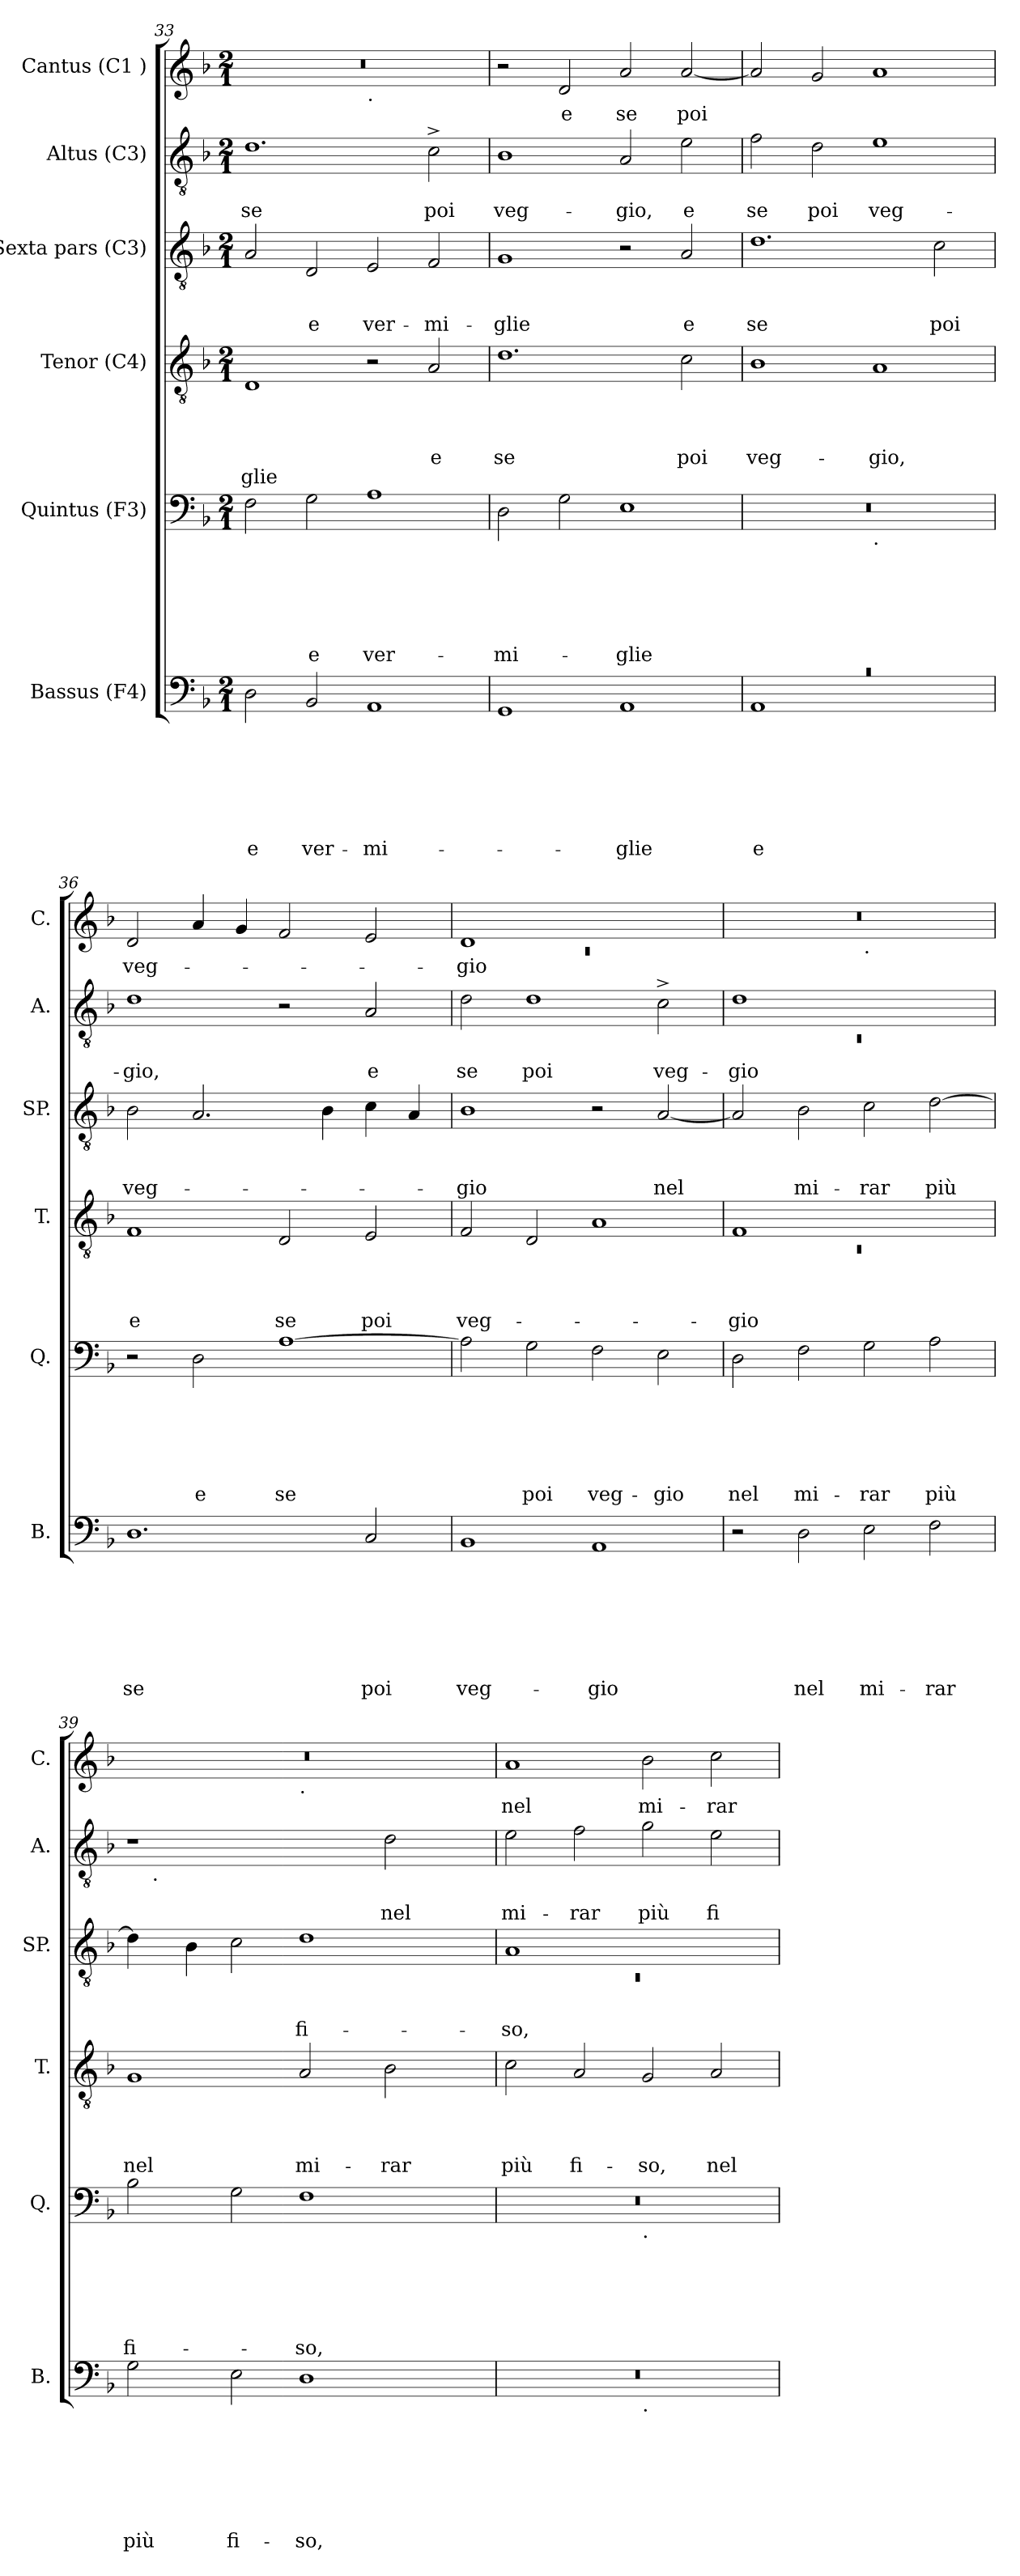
**kern	**text	**text	**text	**text	**text	**text	**text	**kern	**text	**text	**text	**text	**text	**text	**kern	**text	**text	**text	**text	**text	**kern	**text	**text	**text	**kern	**text	**text	**kern	**text
*part6	*part6	*part6	*part6	*part6	*part6	*part6	*part6	*part5	*part5	*part5	*part5	*part5	*part5	*part5	*part4	*part4	*part4	*part4	*part4	*part4	*part3	*part3	*part3	*part3	*part2	*part2	*part2	*part1	*part1
*staff6	*staff6	*staff6	*staff6	*staff6	*staff6	*staff6	*staff6	*staff5	*staff5	*staff5	*staff5	*staff5	*staff5	*staff5	*staff4	*staff4	*staff4	*staff4	*staff4	*staff4	*staff3	*staff3	*staff3	*staff3	*staff2	*staff2	*staff2	*staff1	*staff1
*I"Bassus (F4)	*	*	*	*	*	*	*	*I"Quintus (F3)	*	*	*	*	*	*	*I"Tenor (C4)	*	*	*	*	*	*I"Sexta pars (C3)	*	*	*	*I"Altus (C3)	*	*	*I"Cantus (C1 )	*
*I'B.	*	*	*	*	*	*	*	*I'Q.	*	*	*	*	*	*	*I'T.	*	*	*	*	*	*I'SP.	*	*	*	*I'A.	*	*	*I'C.	*
*clefF4	*	*	*	*	*	*	*	*clefF4	*	*	*	*	*	*	*clefGv2	*	*	*	*	*	*clefGv2	*	*	*	*clefGv2	*	*	*clefG2	*
*k[b-]	*	*	*	*	*	*	*	*k[b-]	*	*	*	*	*	*	*k[b-]	*	*	*	*	*	*k[b-]	*	*	*	*k[b-]	*	*	*k[b-]	*
*F:	*	*	*	*	*	*	*	*F:	*	*	*	*	*	*	*F:	*	*	*	*	*	*F:	*	*	*	*F:	*	*	*F:	*
*M2/1	*	*	*	*	*	*	*	*M2/1	*	*	*	*	*	*	*M2/1	*	*	*	*	*	*M2/1	*	*	*	*M2/1	*	*	*M2/1	*
=33	=33	=33	=33	=33	=33	=33	=33	=33	=33	=33	=33	=33	=33	=33	=33	=33	=33	=33	=33	=33	=33	=33	=33	=33	=33	=33	=33	=33	=33
!	!	!	!	!	!	!	!LO:LY:b	!	!	!	!	!	!	!	!	!	!	!	!	!LO:LY:b	!	!	!	!	!	!	!LO:LY:b	!	!
*	*	*	*	*	*	*	*	*	*	*	*	*	*	*	*	*	*	*	*	*	*	*	*	*	*	*	*	*^	*
2D\	.	.	.	.	.	.	e	2F\	.	.	.	.	.	.	1D	.	.	.	.	-glie	2A/	.	.	.	1.d	.	se	0r	1ryy	.
!	!	!	!	!	!	!	!LO:LY:b	!	!	!	!	!	!	!LO:LY:b	!	!	!	!	!	!	!	!	!	!LO:LY:b	!	!	!	!	!	!
2BB-/	.	.	.	.	.	.	ver-	2G\	.	.	.	.	.	e	.	.	.	.	.	.	2D/	.	.	e	.	.	.	.	.	.
!	!	!	!	!	!	!	!	!	!	!	!	!	!	!	!	!	!	!	!	!	!	!	!	!	!	!	!	!	!LO:TX:b:t=.	!
!	!	!	!	!	!	!	!LO:LY:b	!	!	!	!	!	!	!LO:LY:b	!	!	!	!	!	!	!	!	!	!LO:LY:b	!	!	!	!	!	!
1AA	.	.	.	.	.	.	-mi-	1A	.	.	.	.	.	ver-	2r	.	.	.	.	.	2E/	.	.	ver-	.	.	.	.	1ryy	.
!	!	!	!	!	!	!	!	!	!	!	!	!	!	!	!	!	!	!	!LO:LY:b	!	!	!	!	!LO:LY:b	!	!	!LO:LY:b	!	!	!
.	.	.	.	.	.	.	.	.	.	.	.	.	.	.	2A/	.	.	.	e	.	2F/	.	.	-mi-	2c^>\	.	poi	.	.	.
=34	=34	=34	=34	=34	=34	=34	=34	=34	=34	=34	=34	=34	=34	=34	=34	=34	=34	=34	=34	=34	=34	=34	=34	=34	=34	=34	=34	=34	=34	=34
!	!	!	!	!	!	!	!	!	!	!	!	!	!	!LO:LY:b	!	!	!	!	!LO:LY:b	!	!	!	!	!LO:LY:b	!	!	!LO:LY:b	!	!	!
*	*	*	*	*	*	*	*	*	*	*	*	*	*	*	*	*	*	*	*	*	*	*	*	*	*	*	*	*v	*v	*
1GG	.	.	.	.	.	.	.	2D\	.	.	.	.	.	-mi-	1.d	.	.	.	se	.	1G	.	.	-glie	1B-	.	veg-	2r	.
!	!	!	!	!	!	!	!	!	!	!	!	!	!	!	!	!	!	!	!	!	!	!	!	!	!	!	!	!	!LO:LY:b
.	.	.	.	.	.	.	.	2G\	.	.	.	.	.	.	.	.	.	.	.	.	.	.	.	.	.	.	.	2d/	-e
!	!	!	!	!	!	!	!LO:LY:b	!	!	!	!	!	!	!LO:LY:b	!	!	!	!	!	!	!	!	!	!	!	!	!LO:LY:b	!	!LO:LY:b
1AA	.	.	.	.	.	.	-glie	1E	.	.	.	.	.	-glie	.	.	.	.	.	.	2r	.	.	.	2A/	.	-gio,	2a/	se
!	!	!	!	!	!	!	!	!	!	!	!	!	!	!	!	!	!	!	!LO:LY:b	!	!	!	!	!LO:LY:b	!	!	!LO:LY:b	!	!LO:LY:b
.	.	.	.	.	.	.	.	.	.	.	.	.	.	.	2c\	.	.	.	poi	.	2A/	.	.	e	2e\	.	e	[<2a/	poi
=35	=35	=35	=35	=35	=35	=35	=35	=35	=35	=35	=35	=35	=35	=35	=35	=35	=35	=35	=35	=35	=35	=35	=35	=35	=35	=35	=35	=35	=35
!LO:N:vis=1	!	!	!	!	!	!	!LO:LY:b:rj	!	!	!	!	!	!	!	!	!	!	!	!LO:LY:b	!	!	!	!	!LO:LY:b	!	!	!LO:LY:b	!	!
*^	*	*	*	*	*	*	*	*^	*	*	*	*	*	*	*	*	*	*	*	*	*	*	*	*	*	*	*	*	*
0rc	1AA	.	.	.	.	.	.	e	0r	1ryy	.	.	.	.	.	.	1B-	.	.	.	veg-	.	1.d	.	.	se	2f\	.	se	2a/]	.
!	!	!	!	!	!	!	!	!	!	!	!	!	!	!	!	!	!	!	!	!	!	!	!	!	!	!	!	!	!LO:LY:b	!	!
.	.	.	.	.	.	.	.	.	.	.	.	.	.	.	.	.	.	.	.	.	.	.	.	.	.	.	2d\	.	poi	2g/	.
!	!	!	!	!	!	!	!	!	!	!LO:TX:b:t=.	!	!	!	!	!	!	!	!	!	!	!	!	!	!	!	!	!	!	!	!	!
!	!	!	!	!	!	!	!	!	!	!	!	!	!	!	!	!	!	!	!	!	!LO:LY:b	!	!	!	!	!	!	!	!LO:LY:b	!	!
.	1ryy	.	.	.	.	.	.	.	.	1ryy	.	.	.	.	.	.	1A	.	.	.	-gio,	.	.	.	.	.	1e	.	veg-	1a	.
!	!	!	!	!	!	!	!	!	!	!	!	!	!	!	!	!	!	!	!	!	!	!	!	!	!	!LO:LY:b	!	!	!	!	!
.	.	.	.	.	.	.	.	.	.	.	.	.	.	.	.	.	.	.	.	.	.	.	2c\	.	.	poi	.	.	.	.	.
*v	*v	*	*	*	*	*	*	*	*	*	*	*	*	*	*	*	*	*	*	*	*	*	*	*	*	*	*	*	*	*	*
=36	=36	=36	=36	=36	=36	=36	=36	=36	=36	=36	=36	=36	=36	=36	=36	=36	=36	=36	=36	=36	=36	=36	=36	=36	=36	=36	=36	=36	=36	=36
!	!	!	!	!	!	!	!LO:LY:b	!	!	!	!	!	!	!	!	!	!	!	!	!LO:LY:b:rj	!	!	!	!	!LO:LY:b	!	!	!LO:LY:b	!	!LO:LY:b
*	*	*	*	*	*	*	*	*v	*v	*	*	*	*	*	*	*	*	*	*	*	*	*	*	*	*	*	*	*	*	*
1.D	.	.	.	.	.	.	se	2r	.	.	.	.	.	.	1F	.	.	.	e	.	2B-\	.	.	veg-	1d	.	-gio,	2d/	veg-
!	!	!	!	!	!	!	!	!	!	!	!	!	!	!LO:LY:b	!	!	!	!	!	!	!	!	!	!	!	!	!	!	!
.	.	.	.	.	.	.	.	2D\	.	.	.	.	.	e	.	.	.	.	.	.	2.A/	.	.	.	.	.	.	4a/	.
.	.	.	.	.	.	.	.	.	.	.	.	.	.	.	.	.	.	.	.	.	.	.	.	.	.	.	.	4g/	.
!	!	!	!	!	!	!	!	!	!	!	!	!	!	!LO:LY:b	!	!	!	!	!LO:LY:b	!	!	!	!	!	!	!	!	!	!
.	.	.	.	.	.	.	.	[<1A	.	.	.	.	.	se	2D/	.	.	.	se	.	.	.	.	.	2r	.	.	2f/	.
.	.	.	.	.	.	.	.	.	.	.	.	.	.	.	.	.	.	.	.	.	4B-\	.	.	.	.	.	.	.	.
!	!	!	!	!	!	!	!LO:LY:b	!	!	!	!	!	!	!	!	!	!	!	!LO:LY:b	!	!	!	!	!	!	!	!LO:LY:b	!	!
2C/	.	.	.	.	.	.	poi	.	.	.	.	.	.	.	2E/	.	.	.	poi	.	4c\	.	.	.	2A/	.	e	2e/	.
.	.	.	.	.	.	.	.	.	.	.	.	.	.	.	.	.	.	.	.	.	4A/	.	.	.	.	.	.	.	.
!!LO:LB:g=z
=37	=37	=37	=37	=37	=37	=37	=37	=37	=37	=37	=37	=37	=37	=37	=37	=37	=37	=37	=37	=37	=37	=37	=37	=37	=37	=37	=37	=37	=37
*	*	*	*	*	*	*	*	*	*	*	*	*	*	*	*	*	*	*	*	*	*	*	*	*	*	*	*	*^	*
!	!	!	!	!	!	!	!LO:LY:b	!	!	!	!	!	!	!	!	!	!	!	!LO:LY:b	!	!	!	!	!LO:LY:b	!	!	!LO:LY:b	!	!LO:N:vis=1	!LO:LY:b
1BB-	.	.	.	.	.	.	veg-	2A\]	.	.	.	.	.	.	2F/	.	.	.	veg-	.	1B-	.	.	-gio	2d\	.	se	1d	0rc	-gio
!	!	!	!	!	!	!	!	!	!	!	!	!	!	!LO:LY:b	!	!	!	!	!	!	!	!	!	!	!	!	!LO:LY:b	!	!	!
.	.	.	.	.	.	.	.	2G\	.	.	.	.	.	poi	2D/	.	.	.	.	.	.	.	.	.	1d	.	poi	.	.	.
!	!	!	!	!	!	!	!LO:LY:b	!	!	!	!	!	!	!LO:LY:b	!	!	!	!	!	!	!	!	!	!	!	!	!	!	!	!
1AA	.	.	.	.	.	.	-gio	2F\	.	.	.	.	.	veg-	1A	.	.	.	.	.	2r	.	.	.	.	.	.	1ryy	.	.
!	!	!	!	!	!	!	!	!	!	!	!	!	!	!LO:LY:b	!	!	!	!	!	!	!	!	!	!LO:LY:b	!	!	!LO:LY:b	!	!	!
.	.	.	.	.	.	.	.	2E\	.	.	.	.	.	-gio	.	.	.	.	.	.	[<2A/	.	.	nel	2c^>\	.	veg-	.	.	.
=38	=38	=38	=38	=38	=38	=38	=38	=38	=38	=38	=38	=38	=38	=38	=38	=38	=38	=38	=38	=38	=38	=38	=38	=38	=38	=38	=38	=38	=38	=38
*	*	*	*	*	*	*	*	*	*	*	*	*	*	*	*^	*	*	*	*	*	*	*	*	*	*^	*	*	*	*	*
!	!	!	!	!	!	!	!	!	!	!	!	!	!	!LO:LY:b	!	!LO:N:vis=1	!	!	!	!LO:LY:b	!	!	!	!	!	!	!LO:N:vis=1	!	!LO:LY:b	!	!	!
2r	.	.	.	.	.	.	.	2D\	.	.	.	.	.	nel	1F	0rC	.	.	.	-gio	.	2A/]	.	.	.	1d	0rC	.	-gio	0r	1ryy	.
!	!	!	!	!	!	!	!LO:LY:b	!	!	!	!	!	!	!LO:LY:b	!	!	!	!	!	!	!	!	!	!	!LO:LY:b	!	!	!	!	!	!	!
2D\	.	.	.	.	.	.	nel	2F\	.	.	.	.	.	mi-	.	.	.	.	.	.	.	2B-\	.	.	mi-	.	.	.	.	.	.	.
!	!	!	!	!	!	!	!	!	!	!	!	!	!	!	!	!	!	!	!	!	!	!	!	!	!	!	!	!	!	!	!LO:TX:b:t=.	!
!	!	!	!	!	!	!	!LO:LY:b	!	!	!	!	!	!	!LO:LY:b	!	!	!	!	!	!	!	!	!	!	!LO:LY:b	!	!	!	!	!	!	!
2E\	.	.	.	.	.	.	mi-	2G\	.	.	.	.	.	-rar	1ryy	.	.	.	.	.	.	2c\	.	.	-rar	1ryy	.	.	.	.	1ryy	.
!	!	!	!	!	!	!	!LO:LY:b	!	!	!	!	!	!	!LO:LY:b	!	!	!	!	!	!	!	!	!	!	!LO:LY:b	!	!	!	!	!	!	!
2F\	.	.	.	.	.	.	-rar	2A\	.	.	.	.	.	più	.	.	.	.	.	.	.	[>2d\	.	.	più	.	.	.	.	.	.	.
*	*	*	*	*	*	*	*	*	*	*	*	*	*	*	*v	*v	*	*	*	*	*	*	*	*	*	*	*	*	*	*	*	*
=39	=39	=39	=39	=39	=39	=39	=39	=39	=39	=39	=39	=39	=39	=39	=39	=39	=39	=39	=39	=39	=39	=39	=39	=39	=39	=39	=39	=39	=39	=39	=39
!	!	!	!	!	!	!	!LO:LY:b	!	!	!	!	!	!	!LO:LY:b	!	!	!	!	!LO:LY:b	!	!	!	!	!	!	!	!	!	!	!	!
2G\	.	.	.	.	.	.	più	2B-\	.	.	.	.	.	fi-	1G	.	.	.	nel	.	4d\]	.	.	.	1r	16.ryy	.	.	0r	1ryy	.
!	!	!	!	!	!	!	!	!	!	!	!	!	!	!	!	!	!	!	!	!	!	!	!	!	!	!LO:TX:b:t=.	!	!	!	!	!
.	.	.	.	.	.	.	.	.	.	.	.	.	.	.	.	.	.	.	.	.	.	.	.	.	.	1ryy	.	.	.	.	.
.	.	.	.	.	.	.	.	.	.	.	.	.	.	.	.	.	.	.	.	.	4B-\	.	.	.	.	.	.	.	.	.	.
!	!	!	!	!	!	!	!LO:LY:b	!	!	!	!	!	!	!	!	!	!	!	!	!	!	!	!	!	!	!	!	!	!	!	!
2E\	.	.	.	.	.	.	fi-	2G\	.	.	.	.	.	.	.	.	.	.	.	.	2c\	.	.	.	.	.	.	.	.	.	.
!	!	!	!	!	!	!	!	!	!	!	!	!	!	!	!	!	!	!	!	!	!	!	!	!	!	!	!	!	!	!LO:TX:b:t=.	!
!	!	!	!	!	!	!	!LO:LY:b	!	!	!	!	!	!	!LO:LY:b	!	!	!	!	!LO:LY:b	!	!	!	!	!LO:LY:b	!	!	!	!	!	!	!
1D	.	.	.	.	.	.	-so,	1F	.	.	.	.	.	-so,	2A/	.	.	.	mi-	.	1d	.	.	fi-	2ryy	.	.	.	.	1ryy	.
.	.	.	.	.	.	.	.	.	.	.	.	.	.	.	.	.	.	.	.	.	.	.	.	.	.	2ryy	.	.	.	.	.
!	!	!	!	!	!	!	!	!	!	!	!	!	!	!	!	!	!	!	!LO:LY:b	!	!	!	!	!	!	!	!	!LO:LY:b	!	!	!
.	.	.	.	.	.	.	.	.	.	.	.	.	.	.	2B-\	.	.	.	-rar	.	.	.	.	.	2d\	.	.	nel	.	.	.
.	.	.	.	.	.	.	.	.	.	.	.	.	.	.	.	.	.	.	.	.	.	.	.	.	.	4ryy	.	.	.	.	.
.	.	.	.	.	.	.	.	.	.	.	.	.	.	.	.	.	.	.	.	.	.	.	.	.	.	8ryy	.	.	.	.	.
.	.	.	.	.	.	.	.	.	.	.	.	.	.	.	.	.	.	.	.	.	.	.	.	.	.	32ryy	.	.	.	.	.
=40	=40	=40	=40	=40	=40	=40	=40	=40	=40	=40	=40	=40	=40	=40	=40	=40	=40	=40	=40	=40	=40	=40	=40	=40	=40	=40	=40	=40	=40	=40	=40
*	*	*	*	*	*	*	*	*	*	*	*	*	*	*	*	*	*	*	*	*	*^	*	*	*	*	*	*	*	*	*	*
!	!	!	!	!	!	!	!	!	!	!	!	!	!	!	!	!	!	!	!LO:LY:b	!	!	!LO:N:vis=1	!	!	!LO:LY:b	!	!	!	!LO:LY:b	!	!	!LO:LY:b
*	*	*	*	*	*	*	*	*	*	*	*	*	*	*	*	*	*	*	*	*	*	*	*	*	*	*v	*v	*	*	*	*	*
*^	*	*	*	*	*	*	*	*^	*	*	*	*	*	*	*	*	*	*	*	*	*	*	*	*	*	*	*	*	*v	*v	*
0r	1ryy	.	.	.	.	.	.	.	0r	1ryy	.	.	.	.	.	.	2c\	.	.	.	più	.	1A	0rC	.	.	-so,	2e\	.	mi-	1a	nel
!	!	!	!	!	!	!	!	!	!	!	!	!	!	!	!	!	!	!	!	!	!LO:LY:b	!	!	!	!	!	!	!	!	!LO:LY:b	!	!
.	.	.	.	.	.	.	.	.	.	.	.	.	.	.	.	.	2A/	.	.	.	fi-	.	.	.	.	.	.	2f\	.	-rar	.	.
!	!	!	!	!	!	!	!	!	!	!LO:TX:b:t=.	!	!	!	!	!	!	!	!	!	!	!	!	!	!	!	!	!	!	!	!	!	!
!	!LO:TX:b:t=.	!	!	!	!	!	!	!	!	!	!	!	!	!	!	!	!	!	!	!	!	!	!	!	!	!	!	!	!	!	!	!
!	!	!	!	!	!	!	!	!	!	!	!	!	!	!	!	!	!	!	!	!	!LO:LY:b	!	!	!	!	!	!	!	!	!LO:LY:b	!	!LO:LY:b
.	1ryy	.	.	.	.	.	.	.	.	1ryy	.	.	.	.	.	.	2G/	.	.	.	-so,	.	1ryy	.	.	.	.	2g\	.	più	2b-\	mi-
!	!	!	!	!	!	!	!	!	!	!	!	!	!	!	!	!	!	!	!	!	!LO:LY:b	!	!	!	!	!	!	!	!	!LO:LY:b	!	!LO:LY:b
.	.	.	.	.	.	.	.	.	.	.	.	.	.	.	.	.	2A/	.	.	.	nel	.	.	.	.	.	.	2e\	.	fi-	2cc\	-rar
*v	*v	*	*	*	*	*	*	*	*	*	*	*	*	*	*	*	*	*	*	*	*	*	*v	*v	*	*	*	*	*	*	*	*
*	*	*	*	*	*	*	*	*v	*v	*	*	*	*	*	*	*	*	*	*	*	*	*	*	*	*	*	*	*	*	*
=	=	=	=	=	=	=	=	=	=	=	=	=	=	=	=	=	=	=	=	=	=	=	=	=	=	=	=	=	=
*-	*-	*-	*-	*-	*-	*-	*-	*-	*-	*-	*-	*-	*-	*-	*-	*-	*-	*-	*-	*-	*-	*-	*-	*-	*-	*-	*-	*-	*-
